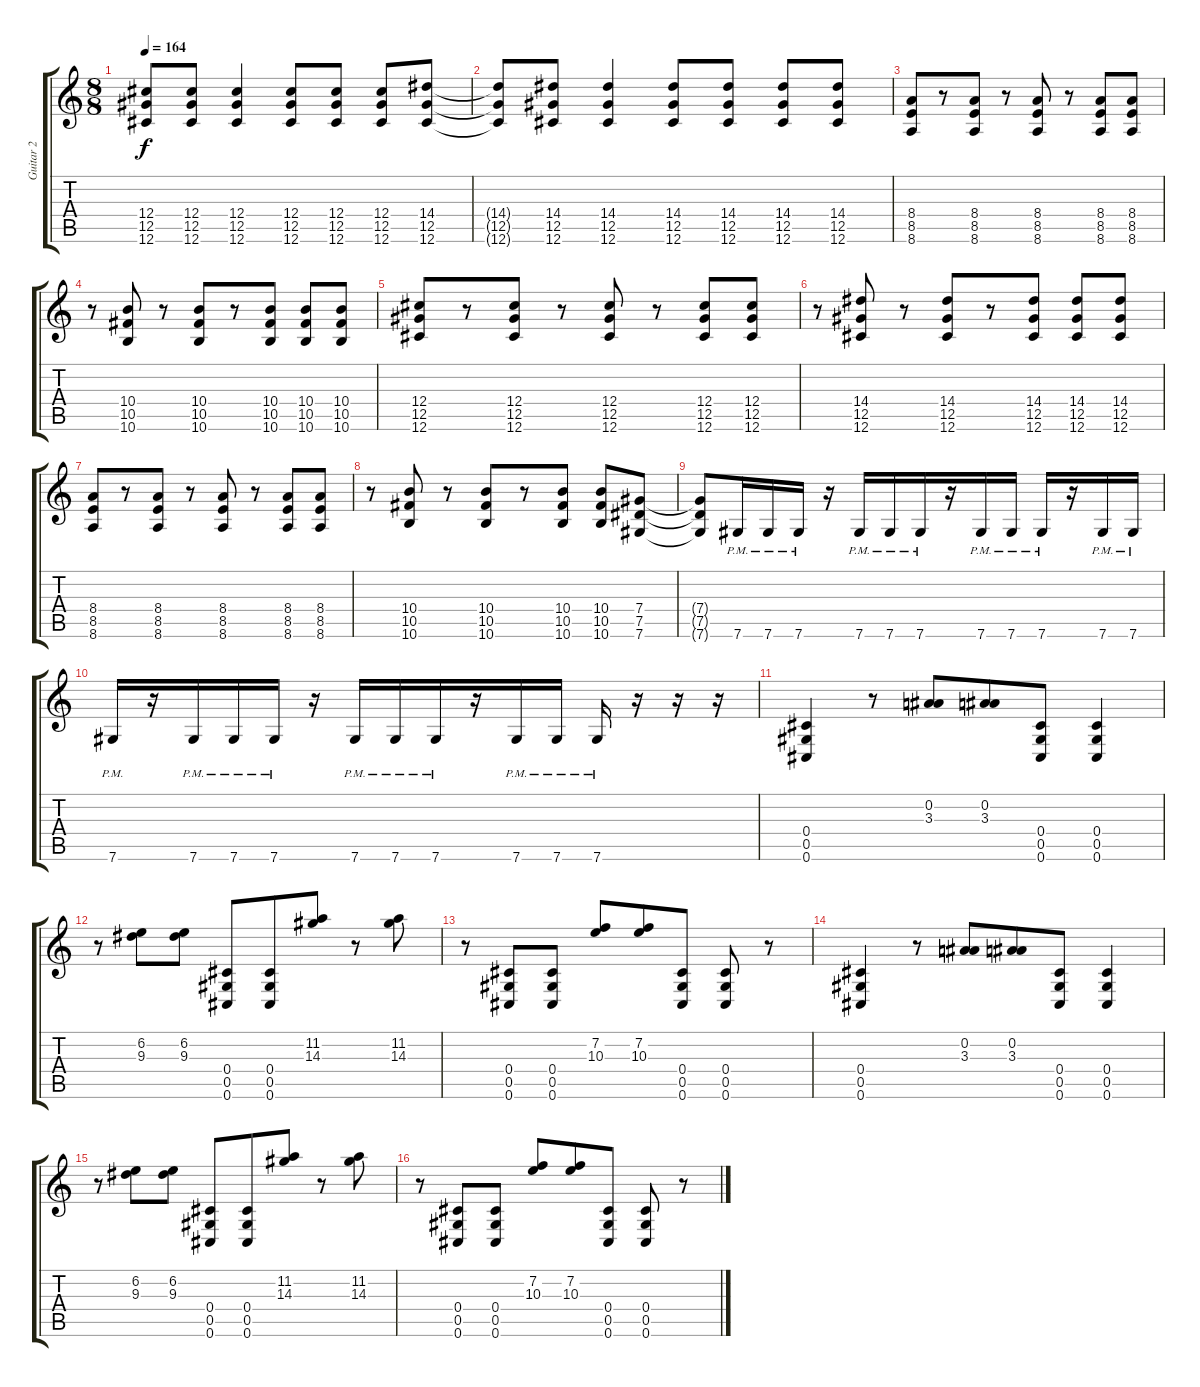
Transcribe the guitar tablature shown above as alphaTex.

\track ("Guitar 2" "Guitar 2") {instrument overdrivenguitar bank 255}
\staff {score tabs}
\tuning (Eb4 Bb3 Gb3 Db3 Ab2 Db2) {hide}
\ts (8 8)
\tempo 164
\clef g2
\ks c
(12.4{t} 12.5{t} 12.6{t}).8{dy f} (12.4 12.5 12.6).8 (12.4 12.5 12.6).4 (12.4 12.5 12.6).8 (12.4 12.5 12.6).8 (12.4 12.5 12.6).8 (14.4 12.5 12.6).8 |
(14.4{t} 12.5{t} 12.6{t}).8 (14.4 12.5 12.6).8 (14.4 12.5 12.6).4 (14.4 12.5 12.6).8 (14.4 12.5 12.6).8 (14.4 12.5 12.6).8 (14.4 12.5 12.6).8 |
(8.4 8.5 8.6).8 r.8 (8.4 8.5 8.6).8 r.8 (8.4 8.5 8.6).8 r.8 (8.4 8.5 8.6).8 (8.4 8.5 8.6).8 |
r.8 (10.4 10.5 10.6).8 r.8 (10.4 10.5 10.6).8 r.8 (10.4 10.5 10.6).8 (10.4 10.5 10.6).8 (10.4 10.5 10.6).8 |
(12.4 12.5 12.6).8 r.8 (12.4 12.5 12.6).8 r.8 (12.4 12.5 12.6).8 r.8 (12.4 12.5 12.6).8 (12.4 12.5 12.6).8 |
r.8 (14.4 12.5 12.6).8 r.8 (14.4 12.5 12.6).8 r.8 (14.4 12.5 12.6).8 (14.4 12.5 12.6).8 (14.4 12.5 12.6).8 |
(8.4 8.5 8.6).8 r.8 (8.4 8.5 8.6).8 r.8 (8.4 8.5 8.6).8 r.8 (8.4 8.5 8.6).8 (8.4 8.5 8.6).8 |
r.8 (10.4 10.5 10.6).8 r.8 (10.4 10.5 10.6).8 r.8 (10.4 10.5 10.6).8 (10.4 10.5 10.6).8 (7.4 7.5 7.6).8 |
(7.4{t} 7.5{t} 7.6{t}).8 7.6{pm}.16 7.6{pm}.16 7.6{pm}.16 r.16 7.6{pm}.16 7.6{pm}.16 7.6{pm}.16 r.16 7.6{pm}.16 7.6{pm}.16 7.6{pm}.16 r.16 7.6{pm}.16 7.6{pm}.16 |
7.6{pm}.16 r.16 7.6{pm}.16 7.6{pm}.16 7.6{pm}.16 r.16 7.6{pm}.16 7.6{pm}.16 7.6{pm}.16 r.16 7.6{pm}.16 7.6{pm}.16 7.6{pm}.16 r.16 r.16 r.16 |
(0.4 0.5 0.6).4 r.8 (0.2 3.3).8 (0.2 3.3).8 (0.4 0.5 0.6).8 (0.4 0.5 0.6).4 |
r.8 (6.2 9.3).8 (6.2 9.3).8 (0.4 0.5 0.6).8 (0.4 0.5 0.6).8 (11.2 14.3).8 r.8 (11.2 14.3).8 |
r.8 (0.4 0.5 0.6).8 (0.4 0.5 0.6).8 (7.2 10.3).8 (7.2 10.3).8 (0.4 0.5 0.6).8 (0.4 0.5 0.6).8 r.8 |
(0.4 0.5 0.6).4 r.8 (0.2 3.3).8 (0.2 3.3).8 (0.4 0.5 0.6).8 (0.4 0.5 0.6).4 |
r.8 (6.2 9.3).8 (6.2 9.3).8 (0.4 0.5 0.6).8 (0.4 0.5 0.6).8 (11.2 14.3).8 r.8 (11.2 14.3).8 |
r.8 (0.4 0.5 0.6).8 (0.4 0.5 0.6).8 (7.2 10.3).8 (7.2 10.3).8 (0.4 0.5 0.6).8 (0.4 0.5 0.6).8 r.8
